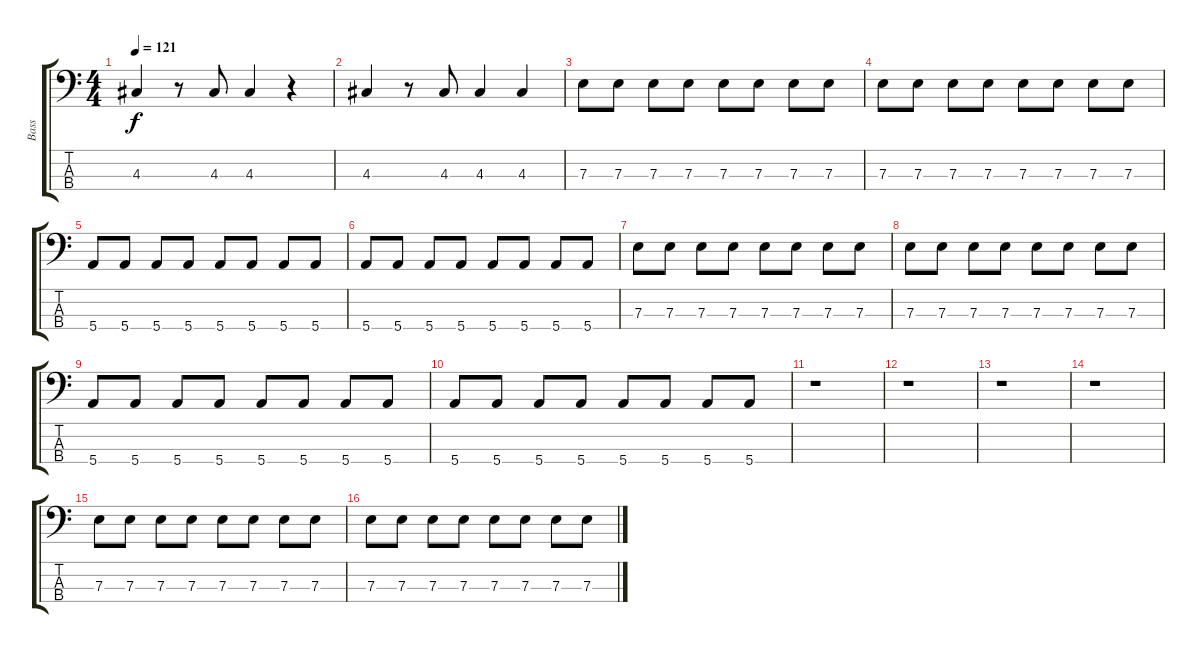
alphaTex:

\track ("Bass" "Bass") {instrument electricbasspick}
\staff {score tabs}
\tuning (G2 D2 A1 E1) {hide}
\ts (4 4)
\tempo 121
\clef f4
\ks c
4.3.4{dy f} r.8 4.3.8 4.3.4 r.4 |
4.3.4 r.8 4.3.8 4.3.4 4.3.4 |
7.3.8{volume 13} 7.3.8 7.3.8 7.3.8 7.3.8 7.3.8 7.3.8 7.3.8 |
7.3.8 7.3.8 7.3.8 7.3.8 7.3.8 7.3.8 7.3.8 7.3.8 |
5.4.8 5.4.8 5.4.8 5.4.8 5.4.8 5.4.8 5.4.8 5.4.8 |
5.4.8 5.4.8 5.4.8 5.4.8 5.4.8 5.4.8 5.4.8 5.4.8 |
7.3.8 7.3.8 7.3.8 7.3.8 7.3.8 7.3.8 7.3.8 7.3.8 |
7.3.8 7.3.8 7.3.8 7.3.8 7.3.8 7.3.8 7.3.8 7.3.8 |
5.4.8 5.4.8 5.4.8 5.4.8 5.4.8 5.4.8 5.4.8 5.4.8 |
5.4.8 5.4.8 5.4.8 5.4.8 5.4.8 5.4.8 5.4.8 5.4.8 |
r.1 |
r.1 |
r.1 |
r.1 |
7.3.8 7.3.8 7.3.8 7.3.8 7.3.8 7.3.8 7.3.8 7.3.8 |
7.3.8 7.3.8 7.3.8 7.3.8 7.3.8 7.3.8 7.3.8 7.3.8
